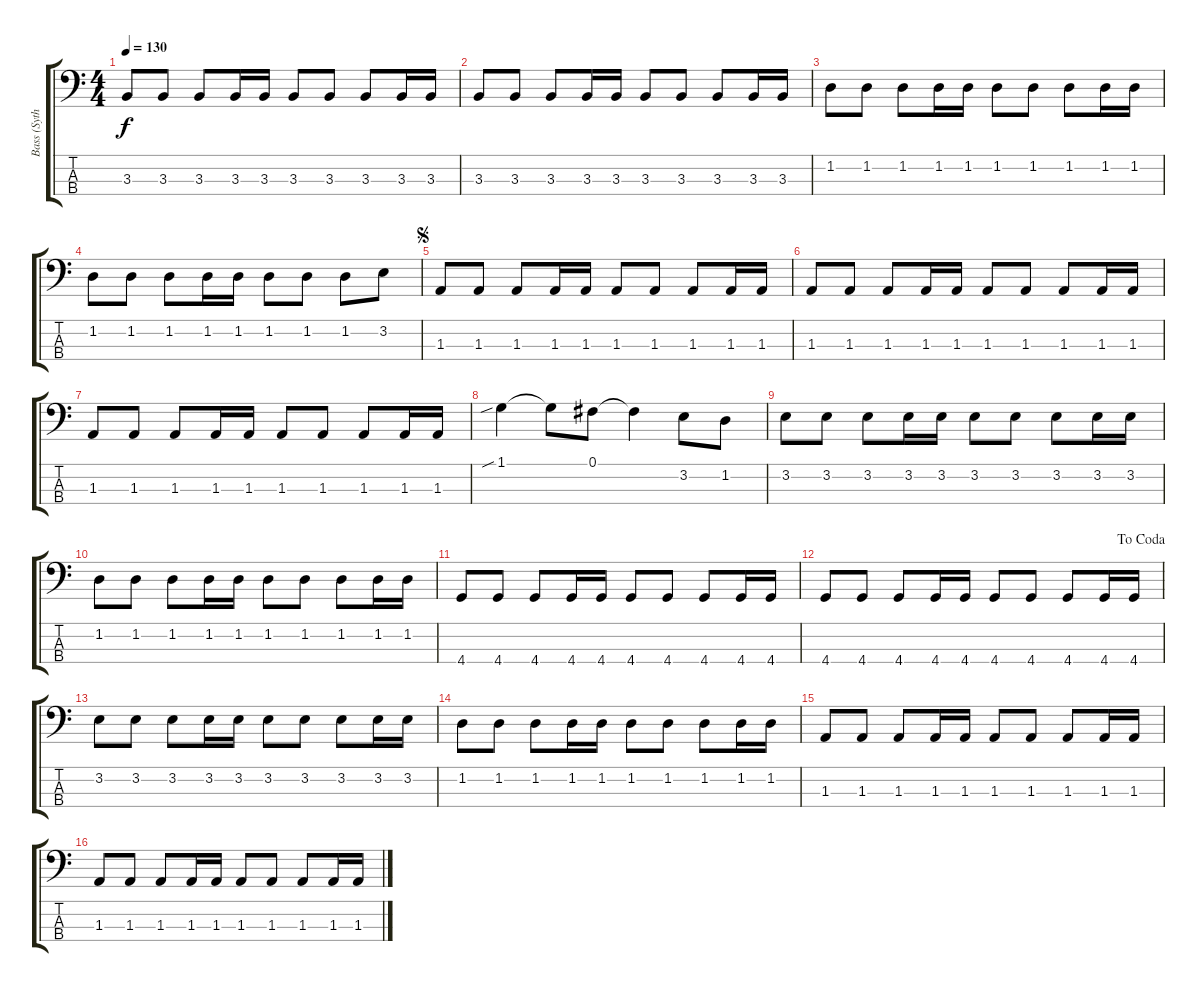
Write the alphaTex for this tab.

\track ("Bass (Sythesized)" "Bass (Syth") {instrument electricbassfinger}
\staff {score tabs}
\tuning (Gb2 Db2 Ab1 Eb1) {hide}
\ts (4 4)
\tempo 130
\clef f4
\ks c
3.3.8{dy f} 3.3.8 3.3.8 3.3.16 3.3.16 3.3.8 3.3.8 3.3.8 3.3.16 3.3.16 |
3.3.8 3.3.8 3.3.8 3.3.16 3.3.16 3.3.8 3.3.8 3.3.8 3.3.16 3.3.16 |
1.2.8 1.2.8 1.2.8 1.2.16 1.2.16 1.2.8 1.2.8 1.2.8 1.2.16 1.2.16 |
1.2.8 1.2.8 1.2.8 1.2.16 1.2.16 1.2.8 1.2.8 1.2.8 3.2.8 |
\jump segno
1.3.8 1.3.8 1.3.8 1.3.16 1.3.16 1.3.8 1.3.8 1.3.8 1.3.16 1.3.16 |
1.3.8 1.3.8 1.3.8 1.3.16 1.3.16 1.3.8 1.3.8 1.3.8 1.3.16 1.3.16 |
1.3.8 1.3.8 1.3.8 1.3.16 1.3.16 1.3.8 1.3.8 1.3.8 1.3.16 1.3.16 |
1.1{sib}.4 1.1{t}.8 0.1.8 0.1{t}.4 3.2.8 1.2.8 |
3.2.8 3.2.8 3.2.8 3.2.16 3.2.16 3.2.8 3.2.8 3.2.8 3.2.16 3.2.16 |
1.2.8 1.2.8 1.2.8 1.2.16 1.2.16 1.2.8 1.2.8 1.2.8 1.2.16 1.2.16 |
4.4.8 4.4.8 4.4.8 4.4.16 4.4.16 4.4.8 4.4.8 4.4.8 4.4.16 4.4.16 |
\jump dacoda
4.4.8 4.4.8 4.4.8 4.4.16 4.4.16 4.4.8 4.4.8 4.4.8 4.4.16 4.4.16 |
3.2.8 3.2.8 3.2.8 3.2.16 3.2.16 3.2.8 3.2.8 3.2.8 3.2.16 3.2.16 |
1.2.8 1.2.8 1.2.8 1.2.16 1.2.16 1.2.8 1.2.8 1.2.8 1.2.16 1.2.16 |
1.3.8 1.3.8 1.3.8 1.3.16 1.3.16 1.3.8 1.3.8 1.3.8 1.3.16 1.3.16 |
1.3.8 1.3.8 1.3.8 1.3.16 1.3.16 1.3.8 1.3.8 1.3.8 1.3.16 1.3.16
